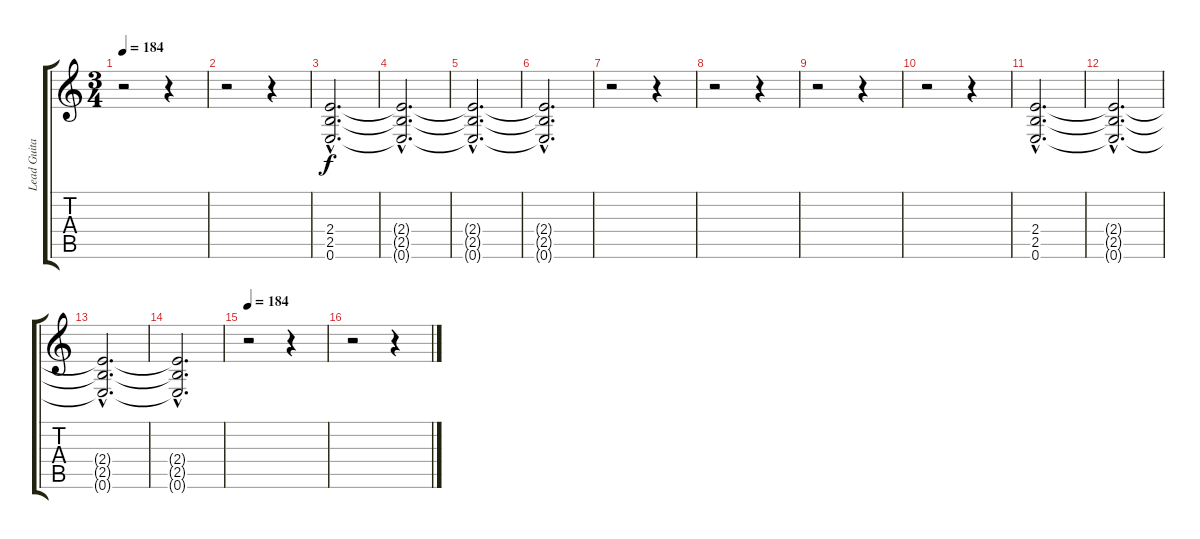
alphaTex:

\track ("Lead Guitar I" "Lead Guita") {instrument distortionguitar}
\staff {score tabs}
\tuning (E4 B3 G3 D3 A2 E2) {hide}
\ts (3 4)
\tempo 184
\clef g2
\ks c
r.2{dy f} r.4 |
r.2 r.4 |
(2.4{hac} 2.5{hac} 0.6{hac}).2{d volume 12} |
(2.4{hac t} 2.5{hac t} 0.6{hac t}).2{d} |
(2.4{hac t} 2.5{hac t} 0.6{hac t}).2{d volume 0} |
(2.4{hac t} 2.5{hac t} 0.6{hac t}).2{d} |
r.2 r.4 |
r.2 r.4 |
r.2 r.4 |
r.2 r.4 |
(2.4{hac} 2.5{hac} 0.6{hac}).2{d volume 12} |
(2.4{hac t} 2.5{hac t} 0.6{hac t}).2{d} |
(2.4{hac t} 2.5{hac t} 0.6{hac t}).2{d volume 0} |
(2.4{hac t} 2.5{hac t} 0.6{hac t}).2{d volume 12} |
\tempo 184
r.2 r.4 |
r.2 r.4
